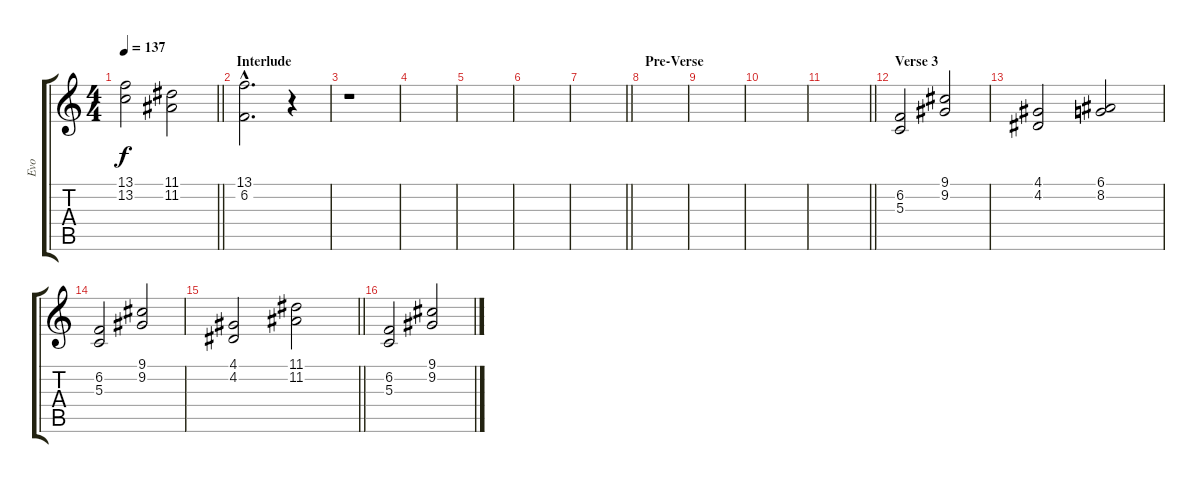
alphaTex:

\track ("Evo" "Evo") {instrument stringensemble1}
\staff {score tabs}
\tuning (E4 B3 G3 D3 A2 E2) {hide}
\ts (4 4)
\tempo 137
\clef g2
\barLineRight lightlight
\ks c
(13.1 13.2).2{dy f} (11.1 11.2).2 |
\section ("" "Interlude")
(13.1{hac} 6.2{hac}).2{d} r.4 |
r.1 |
|
|
|
\barLineRight lightlight
|
\section ("" "Pre-Verse")
|
|
|
\barLineRight lightlight
|
\section ("" "Verse 3")
(6.2 5.3).2 (9.1 9.2).2 |
(4.1 4.2).2 (6.1 8.2).2 |
(6.2 5.3).2 (9.1 9.2).2 |
\barLineRight lightlight
(4.1 4.2).2 (11.1 11.2).2 |
\section ("" "")
(6.2 5.3).2 (9.1 9.2).2
